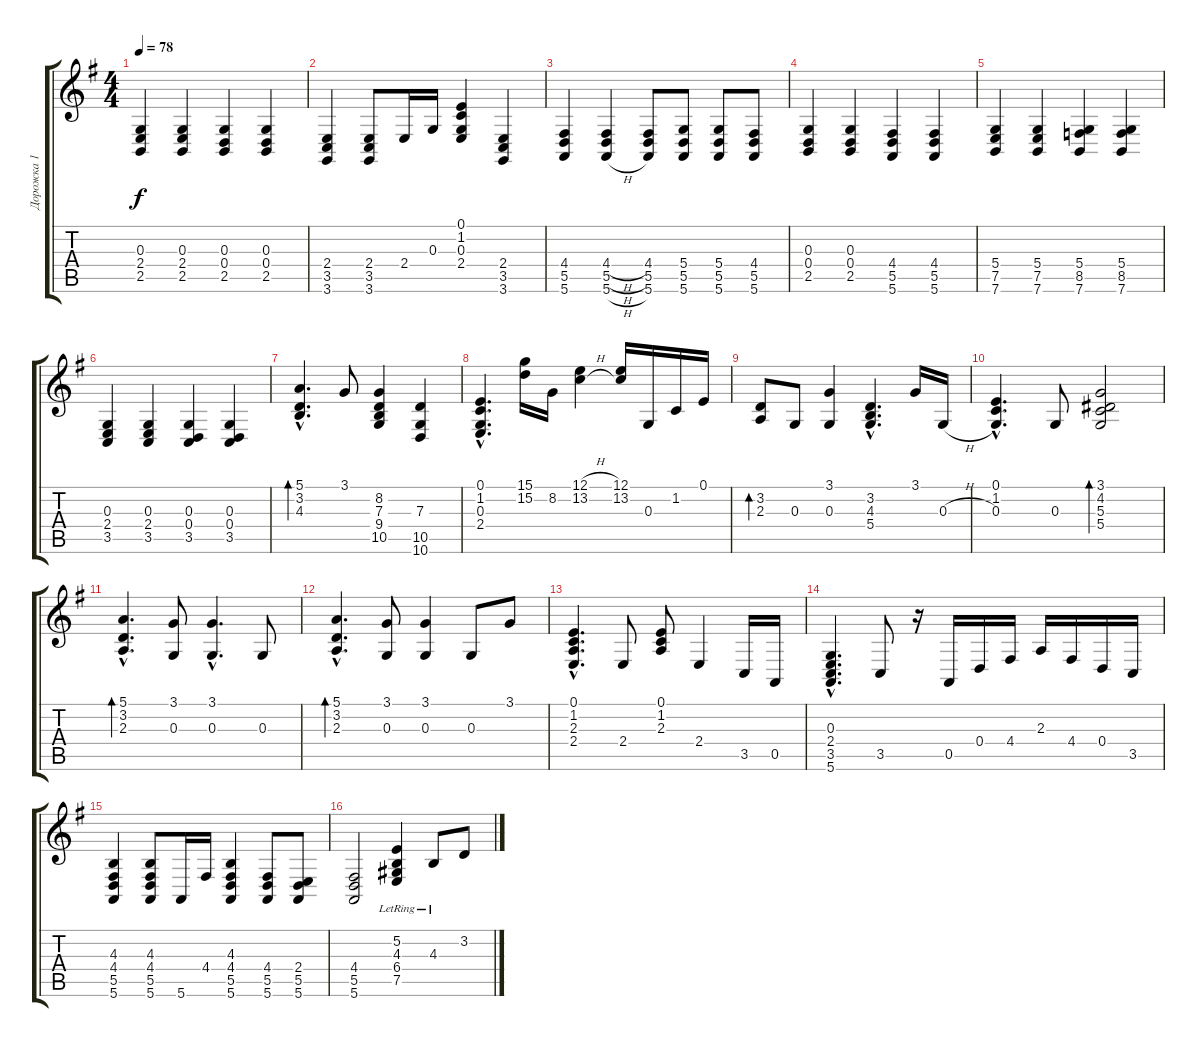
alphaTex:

\track ("Дорожка 1" "Дорожка 1") {instrument acousticgrandpiano}
\staff {score tabs}
\tuning (E4 B3 G3 D3 A2 E2) {hide}
\ts (4 4)
\tempo 78
\clef g2
\ks g
(0.3 2.4 2.5).4{dy f} (0.3 2.4 2.5).4 (0.3 0.4 2.5).4 (0.3 0.4 2.5).4 |
(2.4 3.5 3.6).4 (2.4 3.5 3.6).8 2.4.16 0.3.16 (0.1 1.2 0.3 2.4).4 (2.4 3.5 3.6).4 |
(4.4 5.5 5.6).4 (4.4{h} 5.5{h} 5.6{h}).4 (4.4 5.5 5.6).8 (5.4 5.5 5.6).8 (5.4 5.5 5.6).8 (4.4 5.5 5.6).8 |
(0.3 0.4 2.5).4 (0.3 0.4 2.5).4 (4.4 5.5 5.6).4 (4.4 5.5 5.6).4 |
(5.4 7.5 7.6).4 (5.4 7.5 7.6).4 (5.4 8.5 7.6).4 (5.4 8.5 7.6).4 |
(0.3 2.4 3.5).4 (0.3 2.4 3.5).4 (0.3 0.4 3.5).4 (0.3 0.4 3.5).4 |
(5.1{hac} 3.2{hac} 4.3{hac}).4{d bd 480} 3.1.8 (8.2 7.3 9.4 10.5).4 (7.3 10.5 10.6).4 |
(0.1{hac} 1.2{hac} 0.3{hac} 2.4{hac}).4{d} (15.1 15.2).16 8.2.16 (12.1{h} 13.2{h}).4 (12.1 13.2).16 0.3.16 1.2.16 0.1.16 |
(3.2 2.3).8{bd 480} 0.3.8 (3.1 0.3).4 (3.2{hac} 4.3{hac} 5.4{hac}).4{d} 3.1.16 0.3{h}.16 |
(0.1{hac} 1.2{hac} 0.3{hac}).4{d} 0.3.8 (3.1 4.2 5.3 5.4).2{bd 480} |
(5.1{hac} 3.2{hac} 2.3{hac}).4{d bd 480} (3.1 0.3).8 (3.1{hac} 0.3{hac}).4{d} 0.3.8 |
(5.1{hac} 3.2{hac} 2.3{hac}).4{d bd 480} (3.1 0.3).8 (3.1 0.3).4 0.3.8 3.1.8 |
(0.1{hac} 1.2{hac} 2.3{hac} 2.4{hac}).4{d} 2.4.8 (0.1 1.2 2.3).8 2.4.4 3.5.16 0.5.16 |
(0.3{hac} 2.4{hac} 3.5{hac} 5.6{hac}).4{d} 3.5.8 r.16 0.5.16 0.4.16 4.4.16 2.3.16 4.4.16 0.4.16 3.5.16 |
(4.3 4.4 5.5 5.6).4 (4.3 4.4 5.5 5.6).8 5.6.16 4.4.16 (4.3 4.4 5.5 5.6).4 (4.4 5.5 5.6).8 (2.4 5.5 5.6).8 |
(4.4 5.5 5.6).2 (5.2 4.3{lr} 6.4{lr} 7.5{lr}).4 4.3{lr}.8 3.2.8
